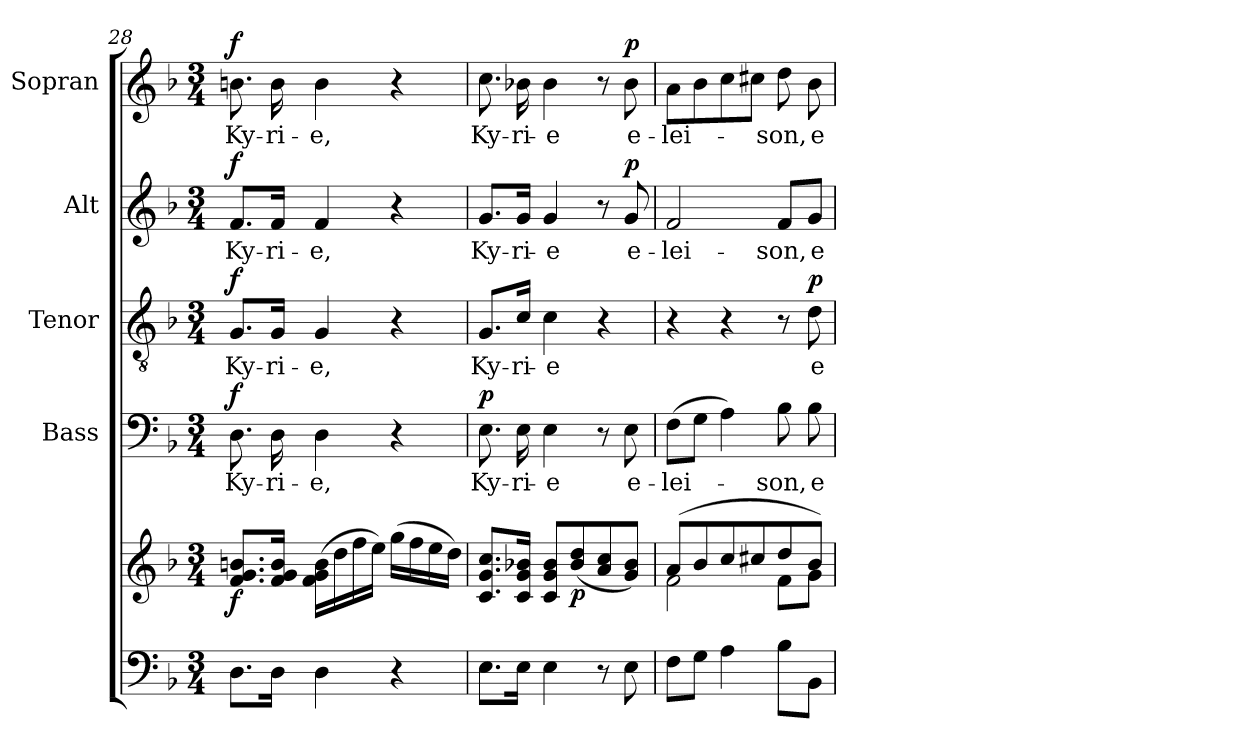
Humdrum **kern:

**kern	**kern	**dynam	**kern	**text	**dynam	**kern	**text	**dynam	**kern	**text	**dynam	**kern	**text	**dynam
*part5	*part5	*part5	*part4	*part4	*part4	*part3	*part3	*part3	*part2	*part2	*part2	*part1	*part1	*part1
*staff6	*staff5	*staff5/6	*staff4	*staff4	*staff4	*staff3	*staff3	*staff3	*staff2	*staff2	*staff2	*staff1	*staff1	*staff1
*	*	*	*I"Bass	*	*	*I"Tenor	*	*	*I"Alt	*	*	*I"Sopran	*	*
*	*	*	*I'B.	*	*	*I'T.	*	*	*I'A.	*	*	*I'S.	*	*
*clefF4	*clefG2	*	*clefF4	*	*	*clefGv2	*	*	*clefG2	*	*	*clefG2	*	*
*k[b-]	*k[b-]	*	*k[b-]	*	*	*k[b-]	*	*	*k[b-]	*	*	*k[b-]	*	*
*F:	*F:	*	*F:	*	*	*F:	*	*	*F:	*	*	*F:	*	*
*M3/4	*M3/4	*	*M3/4	*	*	*M3/4	*	*	*M3/4	*	*	*M3/4	*	*
=28	=28	=28	=28	=28	=28	=28	=28	=28	=28	=28	=28	=28	=28	=28
!	!	!LO:DY:b	!	!LO:LY:b	!LO:DY:a	!	!LO:LY:b	!LO:DY:a	!	!LO:LY:b	!LO:DY:a	!	!LO:LY:b	!LO:DY:a
8.D\L	8.f/ 8.g/ 8.bn/L	f	8.D\	Ky-	f	8.G/L	Ky-	f	8.f/L	Ky-	f	8.bn\	Ky-	f
!	!	!	!	!LO:LY:b	!	!	!LO:LY:b	!	!	!LO:LY:b	!	!	!LO:LY:b	!
16D\Jk	16f/ 16g/ 16b/Jk	.	16D\	-ri-	.	16G/Jk	-ri-	.	16f/Jk	-ri-	.	16b\	-ri-	.
!	!	!	!	!LO:LY:b	!	!	!LO:LY:b	!	!	!LO:LY:b	!	!	!LO:LY:b	!
4D\	(>16f\ 16g\ 16b\LL	.	4D\	-e,	.	4G/	-e,	.	4f/	-e,	.	4b\	-e,	.
.	16dd\	.	.	.	.	.	.	.	.	.	.	.	.	.
.	16ff\	.	.	.	.	.	.	.	.	.	.	.	.	.
.	16ee\JJ)	.	.	.	.	.	.	.	.	.	.	.	.	.
4r	(>16gg\LL	.	4r	.	.	4r	.	.	4r	.	.	4r	.	.
.	16ff\	.	.	.	.	.	.	.	.	.	.	.	.	.
.	16ee\	.	.	.	.	.	.	.	.	.	.	.	.	.
.	16dd\JJ)	.	.	.	.	.	.	.	.	.	.	.	.	.
=29	=29	=29	=29	=29	=29	=29	=29	=29	=29	=29	=29	=29	=29	=29
!	!	!	!	!LO:LY:b	!LO:DY:a	!	!LO:LY:b	!	!	!LO:LY:b	!	!	!LO:LY:b	!
8.E\L	8.c/ 8.g/ 8.cc/L	.	8.E\	Ky-	p	8.G/L	Ky-	.	8.g/L	Ky-	.	8.cc\	Ky-	.
!	!	!	!	!LO:LY:b	!	!	!LO:LY:b	!	!	!LO:LY:b	!	!	!LO:LY:b	!
16E\Jk	16c/ 16g/ 16b-X/Jk	.	16E\	-ri-	.	16c/Jk	-ri-	.	16g/Jk	-ri-	.	16b-X\	-ri-	.
!	!	!	!	!LO:LY:b	!	!	!LO:LY:b	!	!	!LO:LY:b	!	!	!LO:LY:b	!
4E\	8c/ 8g/ 8b-/L	.	4E\	-e	.	4c\	-e	.	4g/	-e	.	4b-\	-e	.
!	!	!LO:DY:b	!	!	!	!	!	!	!	!	!	!	!	!
.	(<8b-/ 8dd/	p	.	.	.	.	.	.	.	.	.	.	.	.
8r	8a/ 8cc/	.	8r	.	.	4r	.	.	8r	.	.	8r	.	.
!	!	!	!	!LO:LY:b	!	!	!	!	!	!LO:LY:b	!LO:DY:a	!	!LO:LY:b	!LO:DY:a
8E\	8g/ 8b-/J)	.	8E\	e-	.	.	.	.	8g/	e-	p	8b-\	e-	p
!!LO:PB:g=z
=30	=30	=30	=30	=30	=30	=30	=30	=30	=30	=30	=30	=30	=30	=30
*	*^	*	*	*	*	*	*	*	*	*	*	*	*	*
!	!	!	!	!	!LO:LY:b	!	!	!	!	!	!LO:LY:b	!	!	!LO:LY:b	!
8F\L	(>8a/L	2f\	.	(>8F\L	-lei-	.	4r	.	.	2f/	-lei-	.	8a\L	-lei-	.
8G\J	8b-/	.	.	8G\J	.	.	.	.	.	.	.	.	8b-\	.	.
4A\	8cc/	.	.	4A\)	.	.	4r	.	.	.	.	.	8cc\	.	.
.	8cc#X/	.	.	.	.	.	.	.	.	.	.	.	8cc#X\J	.	.
!	!	!	!	!	!LO:LY:b	!	!	!	!	!	!LO:LY:b	!	!	!LO:LY:b	!
8B-\L	8dd/	8f\L	.	8B-\	-son,	.	8r	.	.	8f/L	-son,	.	8dd\	-son,	.
!	!	!	!	!	!LO:LY:b	!	!	!LO:LY:b	!LO:DY:a	!	!LO:LY:b	!	!	!LO:LY:b	!
8BB-\J	8b-/J)	8g\J	.	8B-\	e-	.	8d\	e-	p	8g/J	e-	.	8b-\	e-	.
*	*v	*v	*	*	*	*	*	*	*	*	*	*	*	*	*
=	=	=	=	=	=	=	=	=	=	=	=	=	=	=
*-	*-	*-	*-	*-	*-	*-	*-	*-	*-	*-	*-	*-	*-	*-
